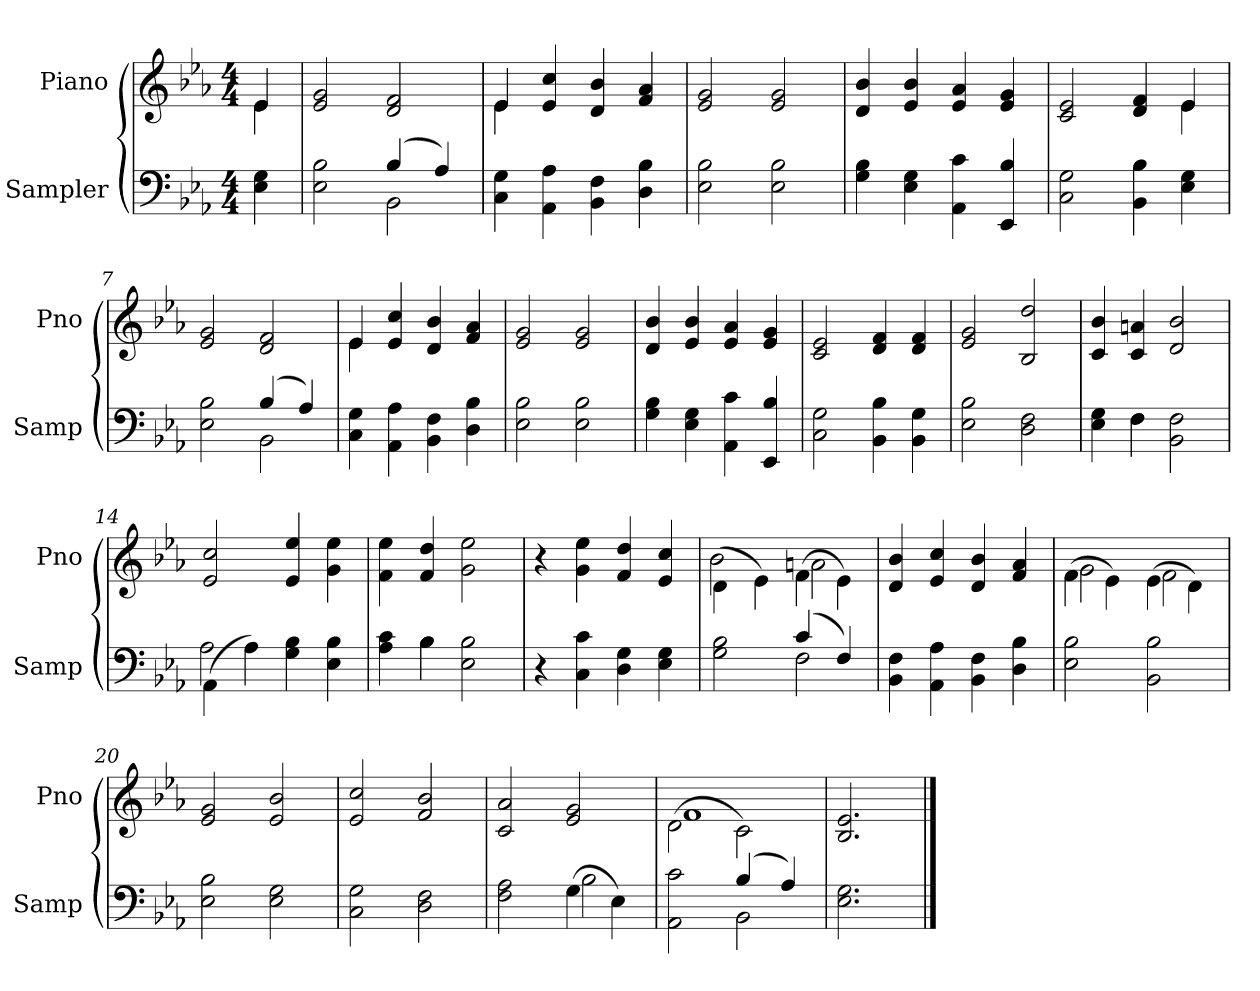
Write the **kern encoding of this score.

**kern	**kern
*part2	*part1
*staff2	*staff1
*I"Sampler	*I"Piano
*I'Samp	*I'Pno
*clefF4	*clefG2
*k[b-e-a-]	*k[b-e-a-]
*E-:	*E-:
*M4/4	*M4/4
=1	=1
*	*^
4E- 4G	4e-/	4e-
*	*v	*v
=2	=2
*^	*
2E- 2B-	2ryy	2e- 2g
(4B-/	2BB-	2d 2f
4A-/)	.	.
*v	*v	*
=3	=3
*	*^
4C 4G	4e-/	4e-
4AA- 4A-	4e- 4cc	2.ryy
4BB- 4F	4d 4b-	.
4D 4B-	4f 4a-	.
*	*v	*v
=4	=4
2E- 2B-	2e- 2g
2E- 2B-	2e- 2g
=5	=5
4G 4B-	4d 4b-
4E- 4G	4e- 4b-
4AA- 4c	4e- 4a-
4EE- 4B-	4e- 4g
=6	=6
*	*^
2C 2G	2c 2e-	2.ryy
4BB- 4B-	4d 4f	.
4E- 4G	4e-/	4e-
*	*v	*v
=7	=7
*^	*
2E- 2B-	2ryy	2e- 2g
(4B-/	2BB-	2d 2f
4A-/)	.	.
*v	*v	*
=8	=8
*	*^
4C 4G	4e-/	4e-
4AA- 4A-	4e- 4cc	2.ryy
4BB- 4F	4d 4b-	.
4D 4B-	4f 4a-	.
*	*v	*v
=9	=9
2E- 2B-	2e- 2g
2E- 2B-	2e- 2g
=10	=10
4G 4B-	4d 4b-
4E- 4G	4e- 4b-
4AA- 4c	4e- 4a-
4EE- 4B-	4e- 4g
=11	=11
2C 2G	2c 2e-
4BB- 4B-	4d 4f
4BB- 4G	4d 4f
=12	=12
2E- 2B-	2e- 2g
2D 2F	2B- 2dd
=13	=13
*^	*
4E- 4G	4ryy	4c 4b-
4F\	4F	4c 4an
2BB- 2F	2ryy	2d 2b-
=14	=14	=14
(4AA-\	2A-	2e- 2cc
4A-\)	.	.
4G 4B-	2ryy	4e- 4ee-
4E- 4B-	.	4g 4ee-
=15	=15	=15
4A- 4c	4ryy	4f 4ee-
4B-\	4B-	4f 4dd
2E- 2B-	2ryy	2g 2ee-
*v	*v	*
=16	=16
4r	4r
4C 4c	4g 4ee-
4D 4G	4f 4dd
4E- 4G	4e- 4cc
=17	=17
*^	*^
2G 2B-	2ryy	(4d\	2b-
.	.	4e-\)	.
(4c/	2F	(4f\	2an
4F/)	.	4e-\)	.
*v	*v	*	*
*	*v	*v
=18	=18
4BB- 4F	4d 4b-
4AA- 4A-	4e- 4cc
4BB- 4F	4d 4b-
4D 4B-	4f 4a-
=19	=19
*	*^
2E- 2B-	(4f\	2g
.	4e-\)	.
2BB- 2B-	(4e-\	2f
.	4d\)	.
*	*v	*v
=20	=20
2E- 2B-	2e- 2g
2E- 2G	2e- 2b-
=21	=21
2C 2G	2e- 2cc
2D 2F	2f 2b-
=22	=22
*^	*
2F 2A-	2ryy	2c 2a-
(4G\	2B-	2e- 2g
4E-\)	.	.
=23	=23	=23
*	*	*^
2AA- 2c	2ryy	(2d\	1f
(4B-/	2BB-	2c\)	.
4A-/)	.	.	.
*v	*v	*	*
*	*v	*v
=24	=24
2.E- 2.G	2.B- 2.e-
==	==
*-	*-
